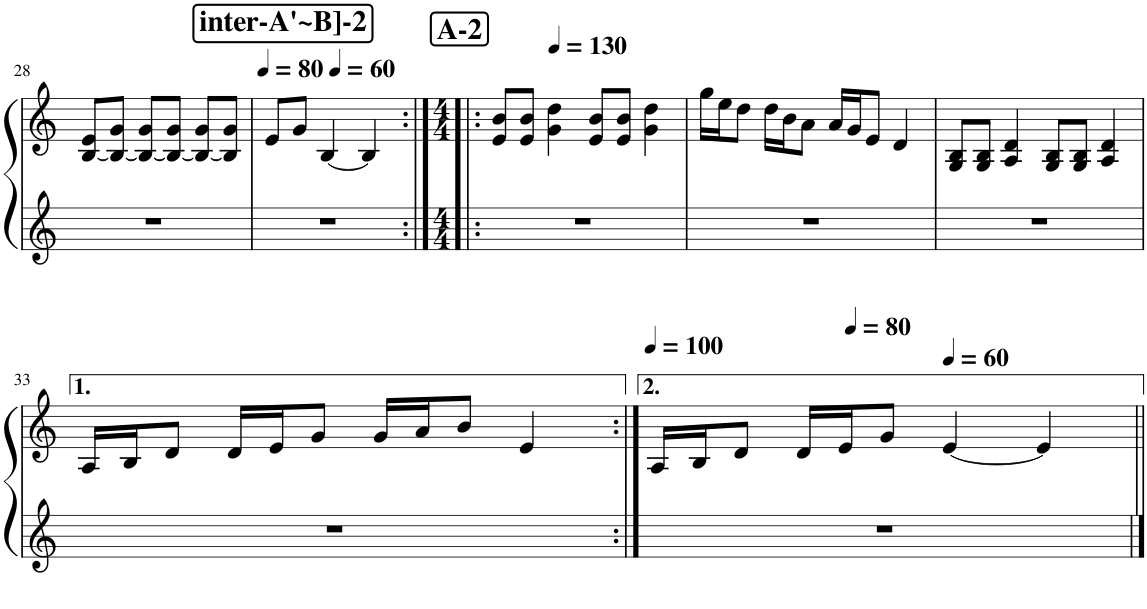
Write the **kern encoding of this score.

**kern	**kern
*part1	*part1
*staff2	*staff1
*I"ハープ	*
!!LO:PB:g=z
*clefG2	*clefG2
*k[]	*k[]
*M3/4	*M3/4
=28	=28
2.r	[8B/ 8e/L
.	8B/_ 8g/J
.	8B/_ 8g/L
.	8B/_ 8g/J
.	8B/_ 8g/L
.	8B/] 8g/J
=29	=29
!!LO:REH:place=s1:a:B:cj:fs=14:t=inter-A'~B]-2
*	*MM80
2.r	8e/L
.	8g/J
*	*MM60
.	[4B/
.	4B/]
=30:|!|:	=30:|!|:
!!LO:REH:place=s1:a:B:cj:fs=14:t=A-2
*M4/4	*M4/4
*	*MM130
1r	8e/ 8b/L
.	8e/ 8b/J
.	4g\ 4dd\
.	8e/ 8b/L
.	8e/ 8b/J
.	4g\ 4dd\
=31	=31
1r	16gg\LL
.	16ee\J
.	8dd\J
.	16dd\LL
.	16b\J
.	8a\J
.	16a/LL
.	16g/J
.	8e/J
.	4d/
=32	=32
1r	8G/ 8B/L
.	8G/ 8B/J
.	4A/ 4d/
.	8G/ 8B/L
.	8G/ 8B/J
.	4A/ 4d/
!!LO:LB:g=z
=33	=33
1r	16A/LL
.	16B/J
.	8d/J
.	16d/LL
.	16e/J
.	8g/J
.	16g/LL
.	16a/J
.	8b/J
.	4e/
=34:|!	=34:|!
*	*MM100
1r	16A/LL
.	16B/J
.	8d/J
.	16d/LL
*	*MM80
.	16e/J
.	8g/J
*	*MM60
.	[4e/
.	4e/]
=||	=||
*-	*-
